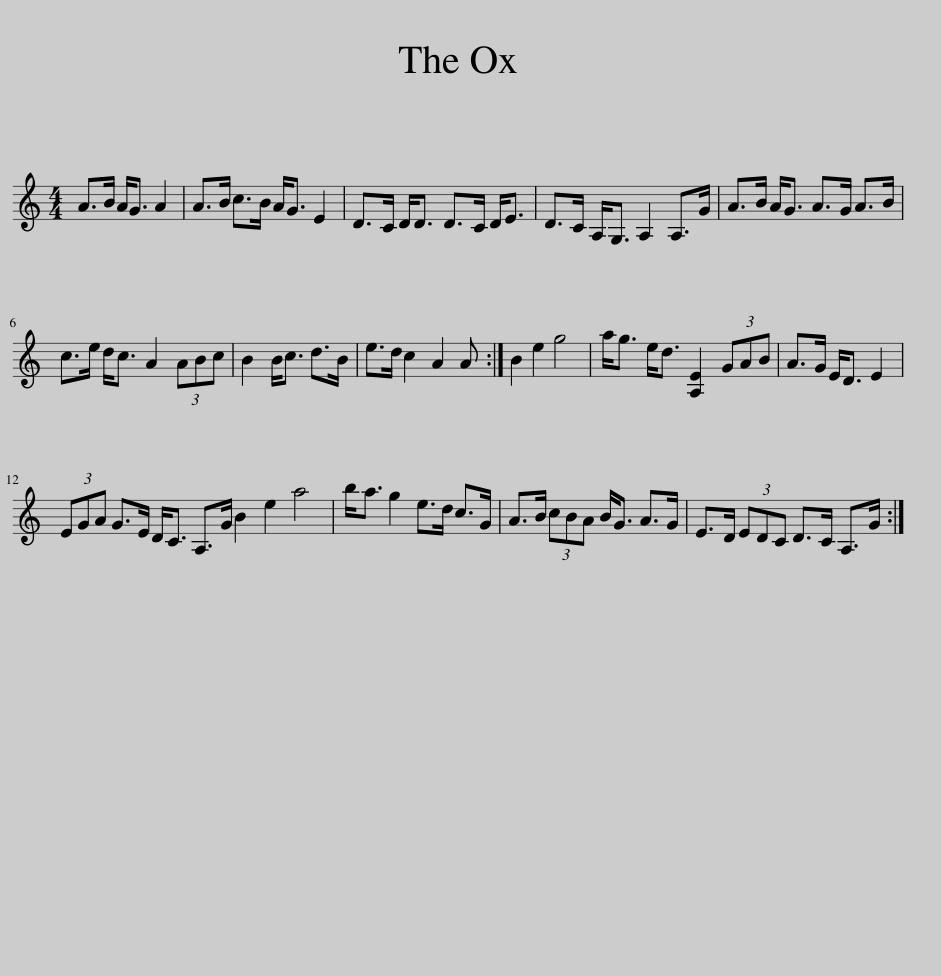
X:1
L:1/8
M:4/4
I:linebreak $
K:C
V:1 treble
V:1
 A>B A<G A2 | A>B c>B A<G E2 | D>C D<D D>C D<E | D>C A,<G, A,2 A,>G | A>B A<G A>G A>B |$ %5
 c>e d<c A2 (3ABc | B2 B<c d>B | e>d c2 A2 A :| B2 e2 g4 | a<g e<d [A,E]2 (3GAB | %10
 A>G E<D E2 |$ (3EGA G>E D<C A,>G B2 e2 a4 | b<a g2 e>d c>G | A>B (3cBA B<G A>G | E>D (3EDC D>C A,>G :| %15
